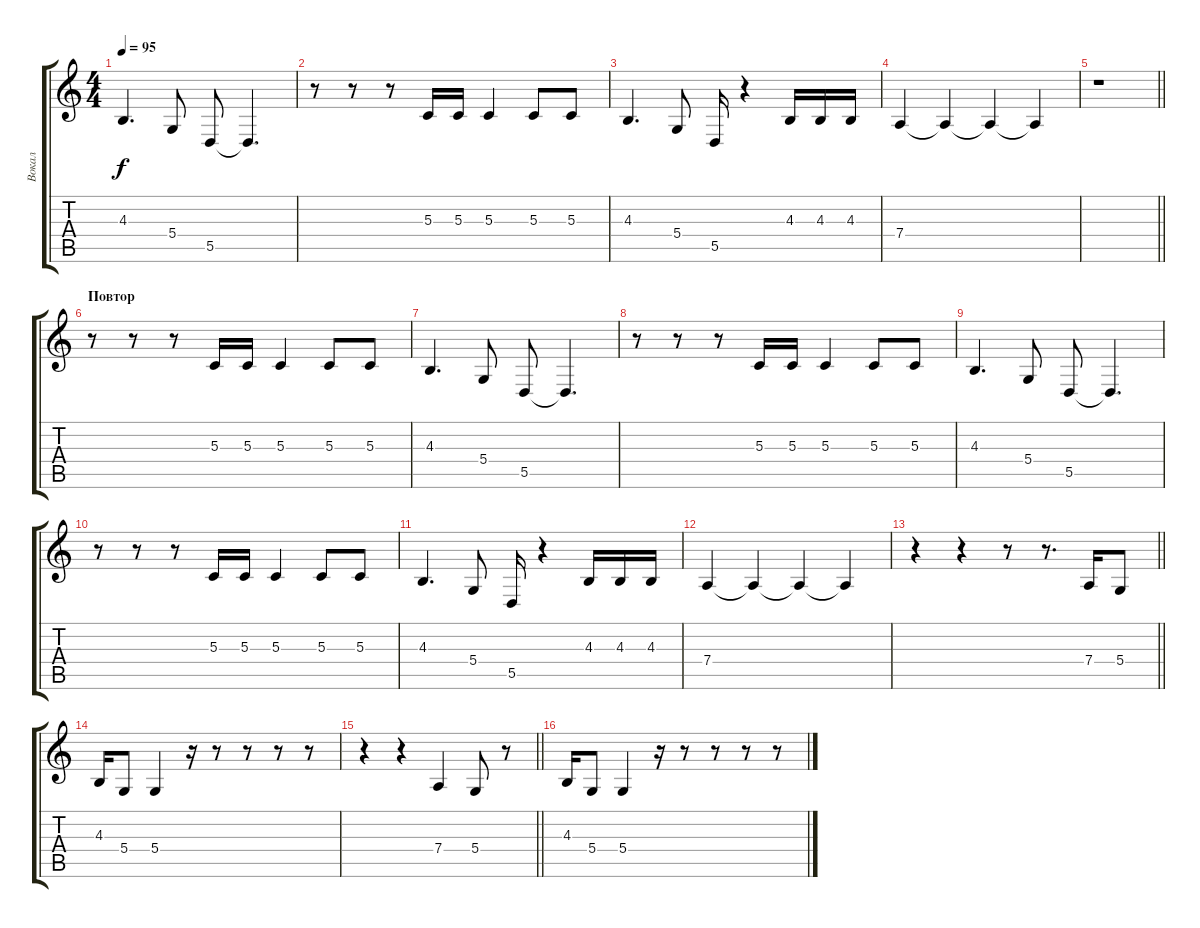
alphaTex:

\track ("Вокал" "Вокал") {instrument lead6voice}
\staff {score tabs}
\tuning (E4 B3 G3 D3 A2 E2) {hide}
\ts (4 4)
\tempo 95
\clef g2
\ks c
4.3.4{d dy f} 5.4.8 5.5.8 5.5{t}.4{d} |
r.8 r.8 r.8 5.3.16 5.3.16 5.3.4 5.3.8 5.3.8 |
4.3.4{d} 5.4.8 5.5.16 r.4 4.3.16 4.3.16 4.3.16 |
7.4.4 7.4{t}.4 7.4{t}.4 7.4{t}.4 |
\barLineRight lightlight
r.1 |
\section ("" "Повтор")
r.8 r.8 r.8 5.3.16 5.3.16 5.3.4 5.3.8 5.3.8 |
4.3.4{d} 5.4.8 5.5.8 5.5{t}.4{d} |
r.8 r.8 r.8 5.3.16 5.3.16 5.3.4 5.3.8 5.3.8 |
4.3.4{d} 5.4.8 5.5.8 5.5{t}.4{d} |
r.8 r.8 r.8 5.3.16 5.3.16 5.3.4 5.3.8 5.3.8 |
4.3.4{d} 5.4.8 5.5.16 r.4 4.3.16 4.3.16 4.3.16 |
7.4.4 7.4{t}.4 7.4{t}.4 7.4{t}.4 |
\barLineRight lightlight
r.4 r.4 r.8 r.8{d} 7.4.16 5.4.8 |
4.3.16 5.4.8 5.4.4 r.16 r.8 r.8 r.8 r.8 |
\barLineRight lightlight
r.4 r.4 7.4.4 5.4.8 r.8 |
4.3.16 5.4.8 5.4.4 r.16 r.8 r.8 r.8 r.8
